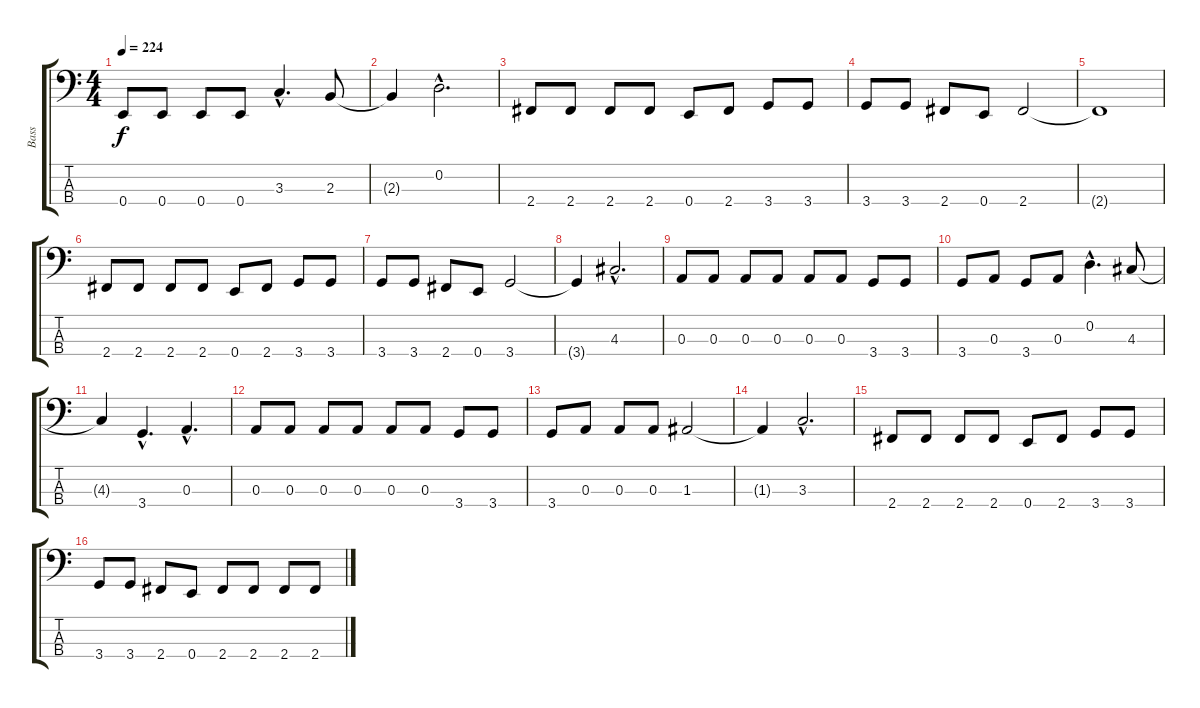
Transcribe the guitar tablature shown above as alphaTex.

\track ("Bass" "Bass") {instrument electricbassfinger}
\staff {score tabs}
\tuning (G2 D2 A1 E1) {hide}
\ts (4 4)
\tempo 224
\clef f4
\ks c
0.4.8{dy f} 0.4.8 0.4.8 0.4.8 3.3{hac}.4{d} 2.3.8 |
2.3{t}.4 0.2{hac}.2{d} |
2.4.8 2.4.8 2.4.8 2.4.8 0.4.8 2.4.8 3.4.8 3.4.8 |
3.4.8 3.4.8 2.4.8 0.4.8 2.4.2 |
2.4{t}.1 |
2.4.8 2.4.8 2.4.8 2.4.8 0.4.8 2.4.8 3.4.8 3.4.8 |
3.4.8 3.4.8 2.4.8 0.4.8 3.4.2 |
3.4{t}.4 4.3{hac}.2{d} |
0.3.8 0.3.8 0.3.8 0.3.8 0.3.8 0.3.8 3.4.8 3.4.8 |
3.4.8 0.3.8 3.4.8 0.3.8 0.2{hac}.4{d} 4.3.8 |
4.3{t}.4 3.4{hac}.4{d} 0.3{hac}.4{d} |
0.3.8 0.3.8 0.3.8 0.3.8 0.3.8 0.3.8 3.4.8 3.4.8 |
3.4.8 0.3.8 0.3.8 0.3.8 1.3.2 |
1.3{t}.4 3.3{hac}.2{d} |
2.4.8 2.4.8 2.4.8 2.4.8 0.4.8 2.4.8 3.4.8 3.4.8 |
3.4.8 3.4.8 2.4.8 0.4.8 2.4.8 2.4.8 2.4.8 2.4.8
